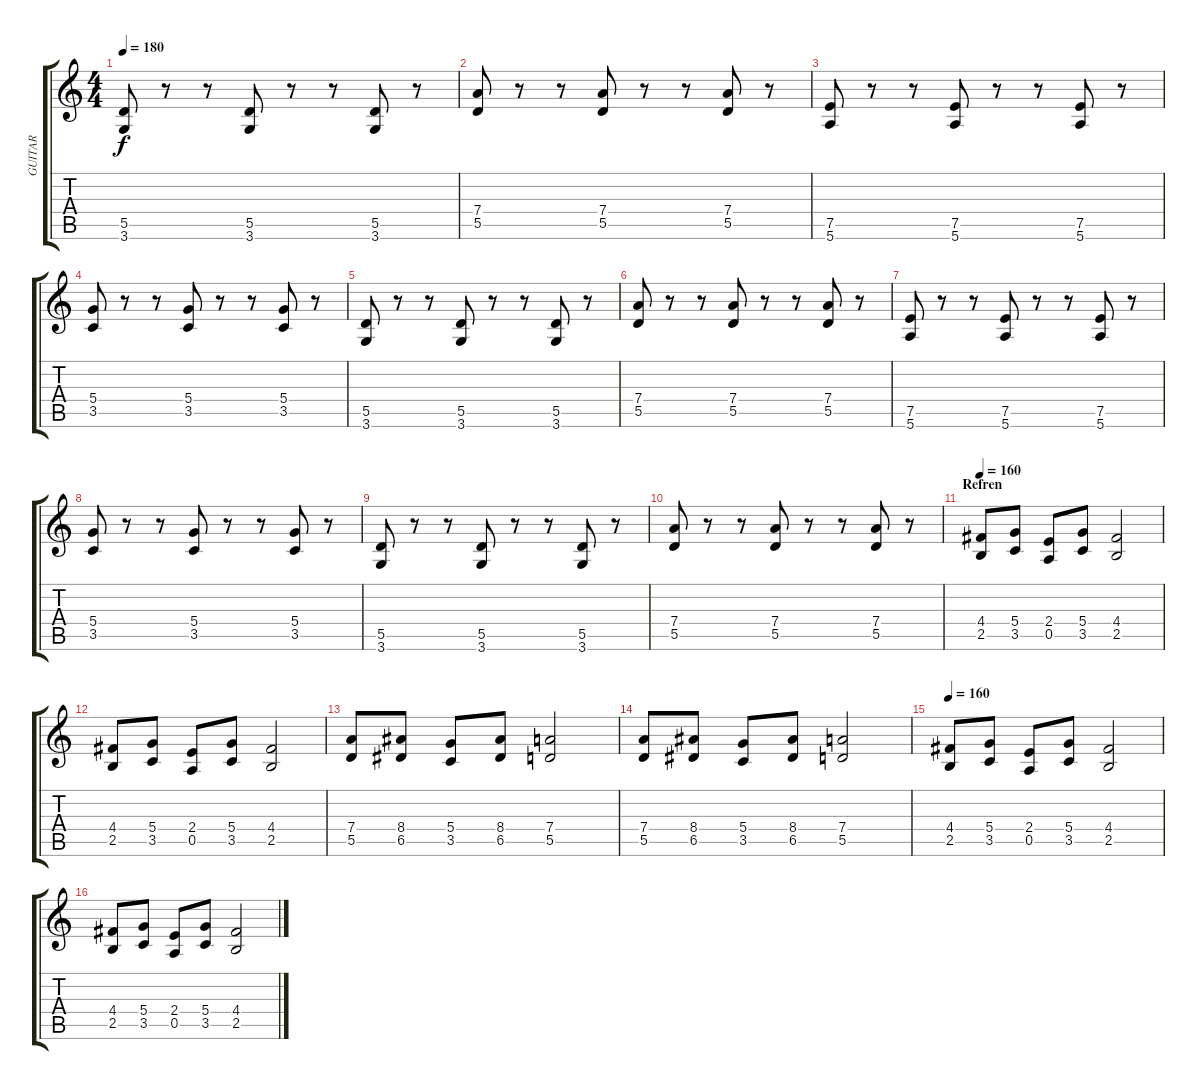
\track ("GUITAR" "GUITAR") {instrument overdrivenguitar}
\staff {score tabs}
\tuning (E4 B3 G3 D3 A2 E2) {hide}
\ts (4 4)
\tempo 180
\clef g2
\ks c
(5.5 3.6).8{dy f} r.8 r.8 (5.5 3.6).8 r.8 r.8 (5.5 3.6).8 r.8 |
(7.4 5.5).8 r.8 r.8 (7.4 5.5).8 r.8 r.8 (7.4 5.5).8 r.8 |
(7.5 5.6).8 r.8 r.8 (7.5 5.6).8 r.8 r.8 (7.5 5.6).8 r.8 |
(5.4 3.5).8 r.8 r.8 (5.4 3.5).8 r.8 r.8 (5.4 3.5).8 r.8 |
(5.5 3.6).8 r.8 r.8 (5.5 3.6).8 r.8 r.8 (5.5 3.6).8 r.8 |
(7.4 5.5).8 r.8 r.8 (7.4 5.5).8 r.8 r.8 (7.4 5.5).8 r.8 |
(7.5 5.6).8 r.8 r.8 (7.5 5.6).8 r.8 r.8 (7.5 5.6).8 r.8 |
(5.4 3.5).8 r.8 r.8 (5.4 3.5).8 r.8 r.8 (5.4 3.5).8 r.8 |
(5.5 3.6).8 r.8 r.8 (5.5 3.6).8 r.8 r.8 (5.5 3.6).8 r.8 |
(7.4 5.5).8 r.8 r.8 (7.4 5.5).8 r.8 r.8 (7.4 5.5).8 r.8 |
\section ("" "Refren")
\tempo 160
(4.4 2.5).8 (5.4 3.5).8 (2.4 0.5).8 (5.4 3.5).8 (4.4 2.5).2 |
(4.4 2.5).8 (5.4 3.5).8 (2.4 0.5).8 (5.4 3.5).8 (4.4 2.5).2 |
(7.4 5.5).8 (8.4 6.5).8 (5.4 3.5).8 (8.4 6.5).8 (7.4 5.5).2 |
(7.4 5.5).8 (8.4 6.5).8 (5.4 3.5).8 (8.4 6.5).8 (7.4 5.5).2 |
\tempo 160
(4.4 2.5).8 (5.4 3.5).8 (2.4 0.5).8 (5.4 3.5).8 (4.4 2.5).2 |
(4.4 2.5).8 (5.4 3.5).8 (2.4 0.5).8 (5.4 3.5).8 (4.4 2.5).2
